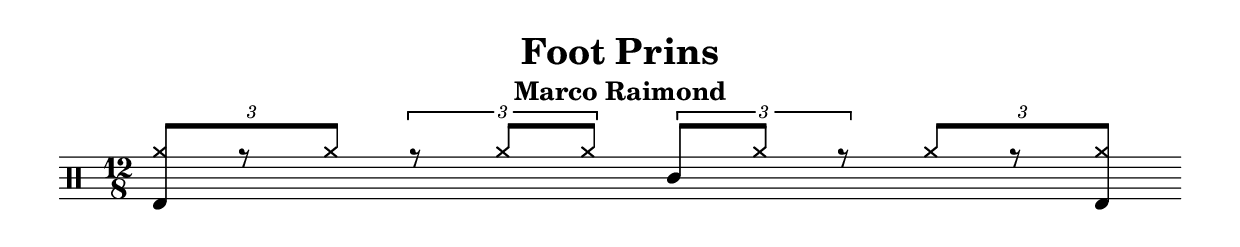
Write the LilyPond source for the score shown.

\version "2.18.2"
\include "../layout/layout.ly"

\header {
  title = "Foot Prins"
  subtitle = "Marco Raimond"
}

\score {
  \new DrumStaff <<
    \drummode {
      \time 12/8
      <<
        \new DrumVoice {
          \voiceUP
          \times 2/3 { <hh bd>8[ r hh] }
          \times 2/3 { r8 hh[ hh] }
          \times 2/3 { sn8[ hh] r }
          \times 2/3 { hh8[ r <hh bd>] }
        }
      >>
      %\break
    }
  >>
}
